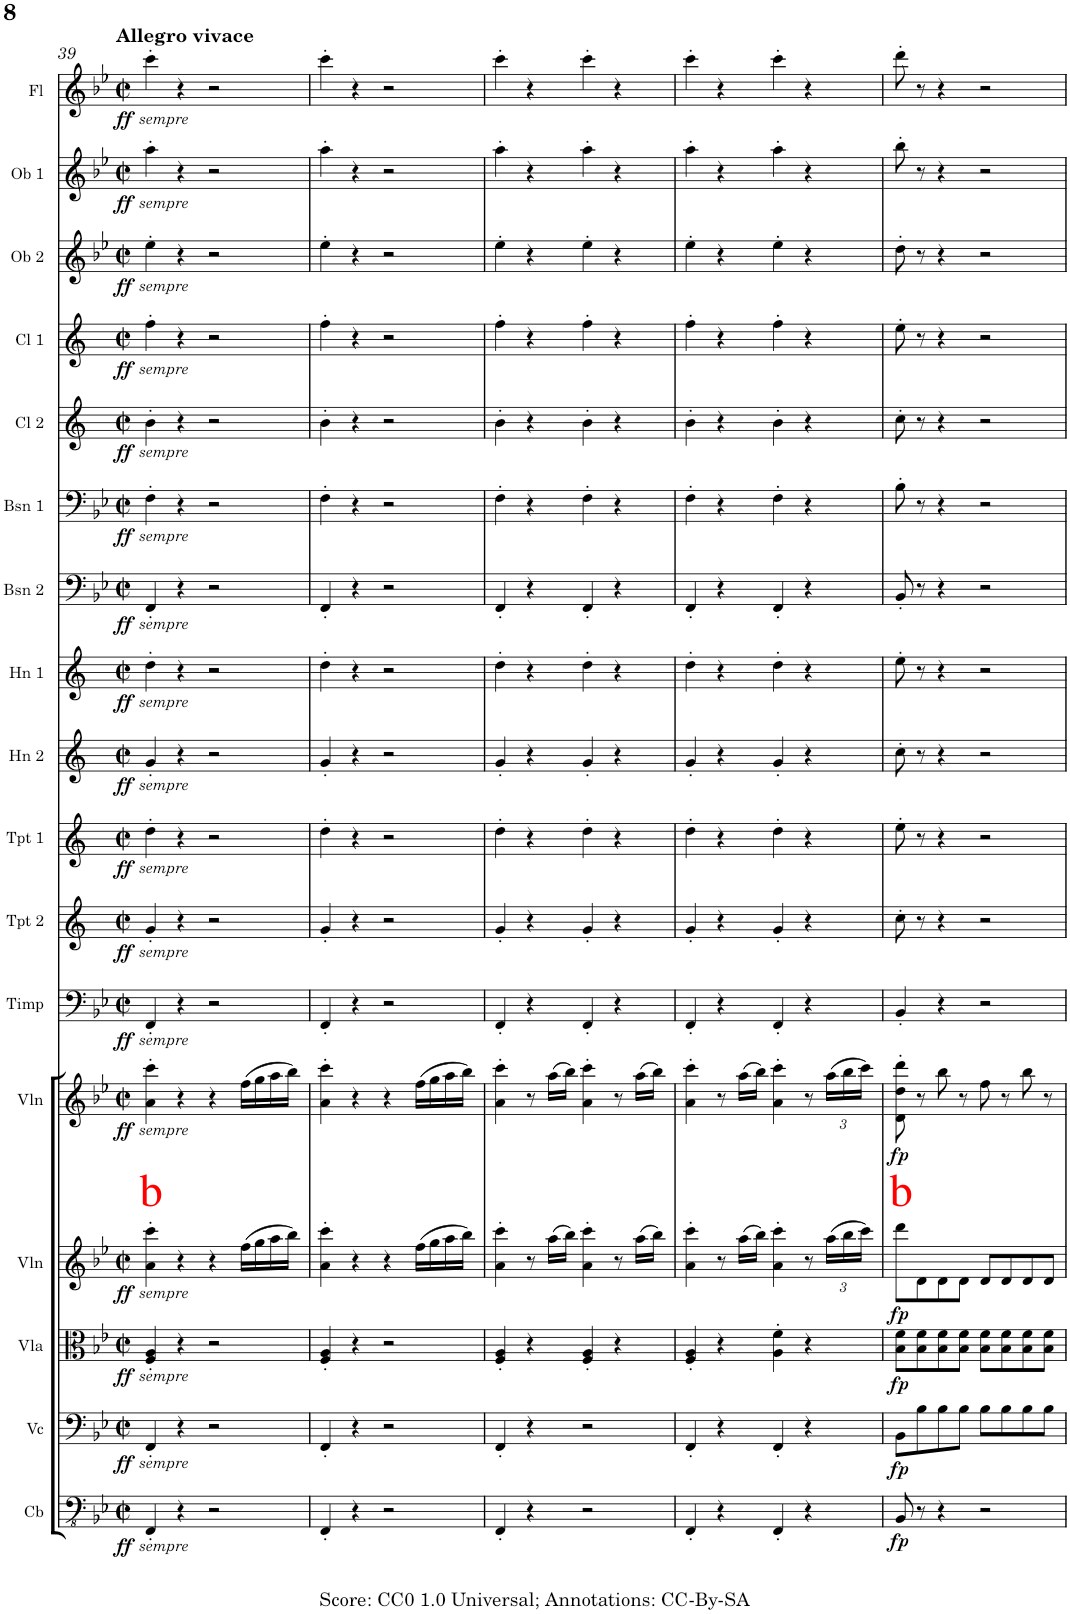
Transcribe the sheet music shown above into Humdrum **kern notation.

**kern	**dynam	**kern	**dynam	**kern	**dynam	**kern	**dynam	**kern	**text	**dynam	**kern	**dynam	**kern	**dynam	**kern	**dynam	**kern	**dynam	**kern	**dynam	**kern	**dynam	**kern	**dynam	**kern	**dynam	**kern	**dynam	**kern	**dynam	**kern	**dynam	**kern	**dynam
*part17	*part17	*part16	*part16	*part15	*part15	*part14	*part14	*part13	*part13	*part13	*part12	*part12	*part11	*part11	*part10	*part10	*part9	*part9	*part8	*part8	*part7	*part7	*part6	*part6	*part5	*part5	*part4	*part4	*part3	*part3	*part2	*part2	*part1	*part1
*staff17	*staff17	*staff16	*staff16	*staff15	*staff15	*staff14	*staff14	*staff13	*staff13	*staff13	*staff12	*staff12	*staff11	*staff11	*staff10	*staff10	*staff9	*staff9	*staff8	*staff8	*staff7	*staff7	*staff6	*staff6	*staff5	*staff5	*staff4	*staff4	*staff3	*staff3	*staff2	*staff2	*staff1	*staff1
*I"Contrabass	*	*I"Violoncello	*	*I"Viola	*	*I"Violin	*	*I"Violin	*	*	*I"Timpani	*	*I"Bb Trumpet 2	*	*I"Bb Trumpet 1	*	*I"Bb (alto) Horn 2	*	*I"Bb (alto) Horn 1	*	*I"Bassoon 2	*	*I"Bassoon 1	*	*I"Bb Clarinet 2	*	*I"Bb Clarinet 1	*	*I"Oboe 2	*	*I"Oboe 1	*	*I"Flute	*
*I'Cb	*	*I'Vc	*	*I'Vla	*	*I'Vln	*	*I'Vln	*	*	*I'Timp	*	*I'Tpt 2	*	*I'Tpt 1	*	*I'Hn 2	*	*I'Hn 1	*	*I'Bsn 2	*	*I'Bsn 1	*	*I'Cl 2	*	*I'Cl 1	*	*I'Ob 2	*	*I'Ob 1	*	*I'Fl	*
!!LO:PB:g=z
*clefFv4	*	*clefF4	*	*clefC3	*	*clefG2	*	*clefG2	*	*	*clefF4	*	*clefG2	*	*clefG2	*	*clefG2	*	*clefG2	*	*clefF4	*	*clefF4	*	*clefG2	*	*clefG2	*	*clefG2	*	*clefG2	*	*clefG2	*
*	*	*	*	*	*	*	*	*	*	*	*	*	*Trd1c2	*	*Trd1c2	*	*Trd1c2	*	*Trd1c2	*	*	*	*	*	*Trd1c2	*	*Trd1c2	*	*	*	*	*	*	*
*k[b-e-]	*	*k[b-e-]	*	*k[b-e-]	*	*k[b-e-]	*	*k[b-e-]	*	*	*k[b-e-]	*	*k[]	*	*k[]	*	*k[]	*	*k[]	*	*k[b-e-]	*	*k[b-e-]	*	*k[]	*	*k[]	*	*k[b-e-]	*	*k[b-e-]	*	*k[b-e-]	*
*M2/2	*	*M2/2	*	*M2/2	*	*M2/2	*	*M2/2	*	*	*M2/2	*	*M2/2	*	*M2/2	*	*M2/2	*	*M2/2	*	*M2/2	*	*M2/2	*	*M2/2	*	*M2/2	*	*M2/2	*	*M2/2	*	*M2/2	*
*met(c|)	*	*met(c|)	*	*met(c|)	*	*met(c|)	*	*met(c|)	*	*	*met(c|)	*	*met(c|)	*	*met(c|)	*	*met(c|)	*	*met(c|)	*	*met(c|)	*	*met(c|)	*	*met(c|)	*	*met(c|)	*	*met(c|)	*	*met(c|)	*	*met(c|)	*
=39	=39	=39	=39	=39	=39	=39	=39	=39	=39	=39	=39	=39	=39	=39	=39	=39	=39	=39	=39	=39	=39	=39	=39	=39	=39	=39	=39	=39	=39	=39	=39	=39	=39	=39
!	!	!	!	!	!	!	!	!	!	!	!	!	!	!	!	!	!	!	!	!	!	!	!	!	!	!	!	!	!	!	!	!	!LO:TX:a:B:t=Allegro vivace	!
!	!LO:DY:b	!	!	!	!	!	!	!	!LO:LY:b:color=#FF0000	!	!	!	!	!	!	!	!	!	!	!	!	!	!	!	!	!	!	!	!	!	!	!	!	!
!	!LO:DY:n=1:b	!	!LO:DY:b	!	!	!	!	!	!	!	!	!	!	!	!	!	!	!	!	!	!	!	!	!	!	!	!	!	!	!	!	!	!	!
!	!	!	!LO:DY:n=1:b	!	!LO:DY:b	!	!	!	!	!	!	!	!	!	!	!	!	!	!	!	!	!	!	!	!	!	!	!	!	!	!	!	!	!
!	!	!	!	!	!LO:DY:n=1:b	!	!LO:DY:b	!	!	!	!	!	!	!	!	!	!	!	!	!	!	!	!	!	!	!	!	!	!	!	!	!	!	!
!	!	!	!	!	!	!	!LO:DY:n=1:b	!	!	!LO:DY:b	!	!	!	!	!	!	!	!	!	!	!	!	!	!	!	!	!	!	!	!	!	!	!	!
!	!	!	!	!	!	!	!	!	!	!LO:DY:n=1:b	!	!LO:DY:b	!	!	!	!	!	!	!	!	!	!	!	!	!	!	!	!	!	!	!	!	!	!
!	!	!	!	!	!	!	!	!	!	!	!	!LO:DY:n=1:b	!	!LO:DY:b	!	!	!	!	!	!	!	!	!	!	!	!	!	!	!	!	!	!	!	!
!	!	!	!	!	!	!	!	!	!	!	!	!	!	!LO:DY:n=1:b	!	!LO:DY:b	!	!	!	!	!	!	!	!	!	!	!	!	!	!	!	!	!	!
!	!	!	!	!	!	!	!	!	!	!	!	!	!	!	!	!LO:DY:n=1:b	!	!LO:DY:b	!	!	!	!	!	!	!	!	!	!	!	!	!	!	!	!
!	!	!	!	!	!	!	!	!	!	!	!	!	!	!	!	!	!	!LO:DY:n=1:b	!	!LO:DY:b	!	!	!	!	!	!	!	!	!	!	!	!	!	!
!	!	!	!	!	!	!	!	!	!	!	!	!	!	!	!	!	!	!	!	!LO:DY:n=1:b	!	!LO:DY:b	!	!	!	!	!	!	!	!	!	!	!	!
!	!	!	!	!	!	!	!	!	!	!	!	!	!	!	!	!	!	!	!	!	!	!LO:DY:n=1:b	!	!LO:DY:b	!	!	!	!	!	!	!	!	!	!
!	!	!	!	!	!	!	!	!	!	!	!	!	!	!	!	!	!	!	!	!	!	!	!	!LO:DY:n=1:b	!	!LO:DY:b	!	!	!	!	!	!	!	!
!	!	!	!	!	!	!	!	!	!	!	!	!	!	!	!	!	!	!	!	!	!	!	!	!	!	!LO:DY:n=1:b	!	!LO:DY:b	!	!	!	!	!	!
!	!	!	!	!	!	!	!	!	!	!	!	!	!	!	!	!	!	!	!	!	!	!	!	!	!	!	!	!LO:DY:n=1:b	!	!LO:DY:b	!	!	!	!
!	!	!	!	!	!	!	!	!	!	!	!	!	!	!	!	!	!	!	!	!	!	!	!	!	!	!	!	!	!	!LO:DY:n=1:b	!	!LO:DY:b	!	!
!	!	!	!	!	!	!	!	!	!	!	!	!	!	!	!	!	!	!	!	!	!	!	!	!	!	!	!	!	!	!	!	!LO:DY:n=1:b	!	!LO:DY:b
!	!	!	!	!	!	!	!	!	!	!	!	!	!	!	!	!	!	!	!	!	!	!	!	!	!	!	!	!	!	!	!	!	!	!LO:DY:n=1:b
4FFF'/	ff other-dynamics	4FF'/	ff other-dynamics	4F/' 4A/'	ff other-dynamics	4a\' 4ccc\'	ff other-dynamics	4a\' 4ccc\'	b	ff other-dynamics	4FF'/	ff other-dynamics	4g'/	ff other-dynamics	4dd'\	ff other-dynamics	4g'/	ff other-dynamics	4dd'\	ff other-dynamics	4FF'/	ff other-dynamics	4F'\	ff other-dynamics	4b'\	ff other-dynamics	4ff'\	ff other-dynamics	4ee-'\	ff other-dynamics	4aa'\	ff other-dynamics	4ccc'\	ff other-dynamics
4r	.	4r	.	4r	.	4r	.	4r	.	.	4r	.	4r	.	4r	.	4r	.	4r	.	4r	.	4r	.	4r	.	4r	.	4r	.	4r	.	4r	.
2r	.	2r	.	2r	.	4r	.	4r	.	.	2r	.	2r	.	2r	.	2r	.	2r	.	2r	.	2r	.	2r	.	2r	.	2r	.	2r	.	2r	.
.	.	.	.	.	.	(16ff\LL	.	(16ff\LL	.	.	.	.	.	.	.	.	.	.	.	.	.	.	.	.	.	.	.	.	.	.	.	.	.	.
.	.	.	.	.	.	16gg\	.	16gg\	.	.	.	.	.	.	.	.	.	.	.	.	.	.	.	.	.	.	.	.	.	.	.	.	.	.
.	.	.	.	.	.	16aa\	.	16aa\	.	.	.	.	.	.	.	.	.	.	.	.	.	.	.	.	.	.	.	.	.	.	.	.	.	.
.	.	.	.	.	.	16bb-\JJ)	.	16bb-\JJ)	.	.	.	.	.	.	.	.	.	.	.	.	.	.	.	.	.	.	.	.	.	.	.	.	.	.
=40	=40	=40	=40	=40	=40	=40	=40	=40	=40	=40	=40	=40	=40	=40	=40	=40	=40	=40	=40	=40	=40	=40	=40	=40	=40	=40	=40	=40	=40	=40	=40	=40	=40	=40
4FFF'/	.	4FF'/	.	4F/' 4A/'	.	4a\' 4ccc\'	.	4a\' 4ccc\'	.	.	4FF'/	.	4g'/	.	4dd'\	.	4g'/	.	4dd'\	.	4FF'/	.	4F'\	.	4b'\	.	4ff'\	.	4ee-'\	.	4aa'\	.	4ccc'\	.
4r	.	4r	.	4r	.	4r	.	4r	.	.	4r	.	4r	.	4r	.	4r	.	4r	.	4r	.	4r	.	4r	.	4r	.	4r	.	4r	.	4r	.
2r	.	2r	.	2r	.	4r	.	4r	.	.	2r	.	2r	.	2r	.	2r	.	2r	.	2r	.	2r	.	2r	.	2r	.	2r	.	2r	.	2r	.
.	.	.	.	.	.	(16ff\LL	.	(16ff\LL	.	.	.	.	.	.	.	.	.	.	.	.	.	.	.	.	.	.	.	.	.	.	.	.	.	.
.	.	.	.	.	.	16gg\	.	16gg\	.	.	.	.	.	.	.	.	.	.	.	.	.	.	.	.	.	.	.	.	.	.	.	.	.	.
.	.	.	.	.	.	16aa\	.	16aa\	.	.	.	.	.	.	.	.	.	.	.	.	.	.	.	.	.	.	.	.	.	.	.	.	.	.
.	.	.	.	.	.	16bb-\JJ)	.	16bb-\JJ)	.	.	.	.	.	.	.	.	.	.	.	.	.	.	.	.	.	.	.	.	.	.	.	.	.	.
=41	=41	=41	=41	=41	=41	=41	=41	=41	=41	=41	=41	=41	=41	=41	=41	=41	=41	=41	=41	=41	=41	=41	=41	=41	=41	=41	=41	=41	=41	=41	=41	=41	=41	=41
4FFF'/	.	4FF'/	.	4F/' 4A/'	.	4a\' 4ccc\'	.	4a\' 4ccc\'	.	.	4FF'/	.	4g'/	.	4dd'\	.	4g'/	.	4dd'\	.	4FF'/	.	4F'\	.	4b'\	.	4ff'\	.	4ee-'\	.	4aa'\	.	4ccc'\	.
4r	.	4r	.	4r	.	8r	.	8r	.	.	4r	.	4r	.	4r	.	4r	.	4r	.	4r	.	4r	.	4r	.	4r	.	4r	.	4r	.	4r	.
.	.	.	.	.	.	(16aa\LL	.	(16aa\LL	.	.	.	.	.	.	.	.	.	.	.	.	.	.	.	.	.	.	.	.	.	.	.	.	.	.
.	.	.	.	.	.	16bb-\JJ)	.	16bb-\JJ)	.	.	.	.	.	.	.	.	.	.	.	.	.	.	.	.	.	.	.	.	.	.	.	.	.	.
2r	.	2r	.	4F/' 4A/'	.	4a\' 4ccc\'	.	4a\' 4ccc\'	.	.	4FF'/	.	4g'/	.	4dd'\	.	4g'/	.	4dd'\	.	4FF'/	.	4F'\	.	4b'\	.	4ff'\	.	4ee-'\	.	4aa'\	.	4ccc'\	.
.	.	.	.	4r	.	8r	.	8r	.	.	4r	.	4r	.	4r	.	4r	.	4r	.	4r	.	4r	.	4r	.	4r	.	4r	.	4r	.	4r	.
.	.	.	.	.	.	(16aa\LL	.	(16aa\LL	.	.	.	.	.	.	.	.	.	.	.	.	.	.	.	.	.	.	.	.	.	.	.	.	.	.
.	.	.	.	.	.	16bb-\JJ)	.	16bb-\JJ)	.	.	.	.	.	.	.	.	.	.	.	.	.	.	.	.	.	.	.	.	.	.	.	.	.	.
=42	=42	=42	=42	=42	=42	=42	=42	=42	=42	=42	=42	=42	=42	=42	=42	=42	=42	=42	=42	=42	=42	=42	=42	=42	=42	=42	=42	=42	=42	=42	=42	=42	=42	=42
4FFF'/	.	4FF'/	.	4F/' 4A/'	.	4a\' 4ccc\'	.	4a\' 4ccc\'	.	.	4FF'/	.	4g'/	.	4dd'\	.	4g'/	.	4dd'\	.	4FF'/	.	4F'\	.	4b'\	.	4ff'\	.	4ee-'\	.	4aa'\	.	4ccc'\	.
4r	.	4r	.	4r	.	8r	.	8r	.	.	4r	.	4r	.	4r	.	4r	.	4r	.	4r	.	4r	.	4r	.	4r	.	4r	.	4r	.	4r	.
.	.	.	.	.	.	(16aa\LL	.	(16aa\LL	.	.	.	.	.	.	.	.	.	.	.	.	.	.	.	.	.	.	.	.	.	.	.	.	.	.
.	.	.	.	.	.	16bb-\JJ)	.	16bb-\JJ)	.	.	.	.	.	.	.	.	.	.	.	.	.	.	.	.	.	.	.	.	.	.	.	.	.	.
4FFF'/	.	4FF'/	.	4A\' 4f\'	.	4a\' 4ccc\'	.	4a\' 4ccc\'	.	.	4FF'/	.	4g'/	.	4dd'\	.	4g'/	.	4dd'\	.	4FF'/	.	4F'\	.	4b'\	.	4ff'\	.	4ee-'\	.	4aa'\	.	4ccc'\	.
4r	.	4r	.	4r	.	8r	.	8r	.	.	4r	.	4r	.	4r	.	4r	.	4r	.	4r	.	4r	.	4r	.	4r	.	4r	.	4r	.	4r	.
*	*	*	*	*	*	*Xbrackettup	*	*Xbrackettup	*	*	*	*	*	*	*	*	*	*	*	*	*	*	*	*	*	*	*	*	*	*	*	*	*	*
.	.	.	.	.	.	(24aa\LL	.	(24aa\LL	.	.	.	.	.	.	.	.	.	.	.	.	.	.	.	.	.	.	.	.	.	.	.	.	.	.
.	.	.	.	.	.	24bb-\	.	24bb-\	.	.	.	.	.	.	.	.	.	.	.	.	.	.	.	.	.	.	.	.	.	.	.	.	.	.
.	.	.	.	.	.	24ccc\JJ)	.	24ccc\JJ)	.	.	.	.	.	.	.	.	.	.	.	.	.	.	.	.	.	.	.	.	.	.	.	.	.	.
=43	=43	=43	=43	=43	=43	=43	=43	=43	=43	=43	=43	=43	=43	=43	=43	=43	=43	=43	=43	=43	=43	=43	=43	=43	=43	=43	=43	=43	=43	=43	=43	=43	=43	=43
!	!LO:DY:b	!	!LO:DY:b	!	!LO:DY:b	!	!LO:DY:b	!	!LO:LY:b:color=#FF0000	!LO:DY:b	!	!	!	!	!	!	!	!	!	!	!	!	!	!	!	!	!	!	!	!	!	!	!	!
8BBB-/	fp	8BB-\L	fp	8B-\ 8f\L	fp	8ddd\L	fp	8d\' 8dd\' 8ddd\'	b	fp	4BB-'/	.	8cc'\	.	8ee'\	.	8cc'\	.	8ee'\	.	8BB-'/	.	8B-'\	.	8cc'\	.	8ee'\	.	8dd'\	.	8bb-'\	.	8ddd'\	.
8r	.	8B-\	.	8B-\ 8f\	.	8d\	.	8r	.	.	.	.	8r	.	8r	.	8r	.	8r	.	8r	.	8r	.	8r	.	8r	.	8r	.	8r	.	8r	.
4r	.	8B-\	.	8B-\ 8f\	.	8d\	.	8bb-\	.	.	4r	.	4r	.	4r	.	4r	.	4r	.	4r	.	4r	.	4r	.	4r	.	4r	.	4r	.	4r	.
.	.	8B-\J	.	8B-\ 8f\J	.	8d\J	.	8r	.	.	.	.	.	.	.	.	.	.	.	.	.	.	.	.	.	.	.	.	.	.	.	.	.	.
2r	.	8B-\L	.	8B-\ 8f\L	.	8d/L	.	8ff\	.	.	2r	.	2r	.	2r	.	2r	.	2r	.	2r	.	2r	.	2r	.	2r	.	2r	.	2r	.	2r	.
.	.	8B-\	.	8B-\ 8f\	.	8d/	.	8r	.	.	.	.	.	.	.	.	.	.	.	.	.	.	.	.	.	.	.	.	.	.	.	.	.	.
.	.	8B-\	.	8B-\ 8f\	.	8d/	.	8bb-\	.	.	.	.	.	.	.	.	.	.	.	.	.	.	.	.	.	.	.	.	.	.	.	.	.	.
.	.	8B-\J	.	8B-\ 8f\J	.	8d/J	.	8r	.	.	.	.	.	.	.	.	.	.	.	.	.	.	.	.	.	.	.	.	.	.	.	.	.	.
=	=	=	=	=	=	=	=	=	=	=	=	=	=	=	=	=	=	=	=	=	=	=	=	=	=	=	=	=	=	=	=	=	=	=
*-	*-	*-	*-	*-	*-	*-	*-	*-	*-	*-	*-	*-	*-	*-	*-	*-	*-	*-	*-	*-	*-	*-	*-	*-	*-	*-	*-	*-	*-	*-	*-	*-	*-	*-
